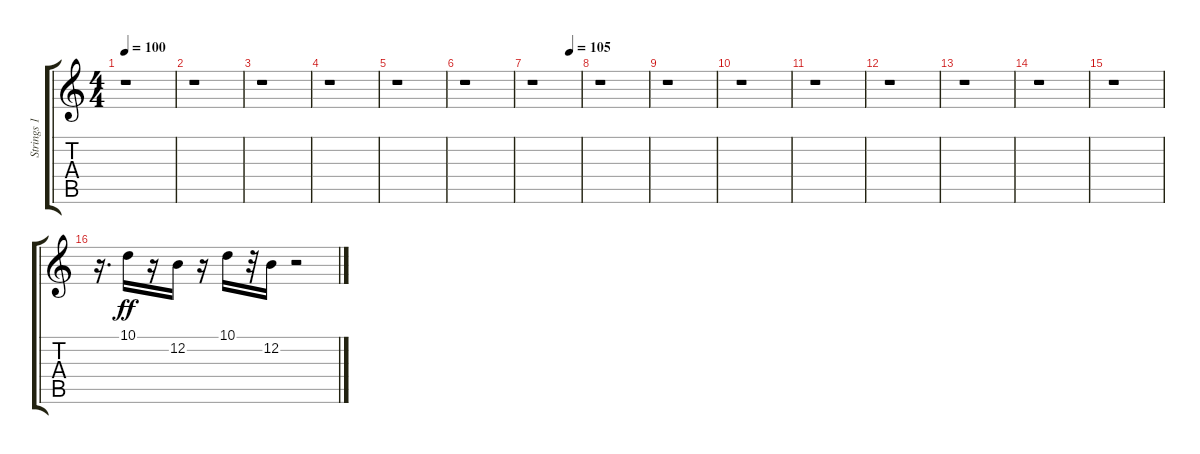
\track ("Strings 1" "Strings 1") {instrument stringensemble1}
\staff {score tabs}
\tuning (E4 B3 G3 D3 A2 E2) {hide}
\ts (4 4)
\tempo 100
\clef g2
\ks c
r.1{dy ff instrument stringensemble1} |
r.1 |
r.1 |
r.1 |
r.1 |
r.1 |
\tempo (105 0.78125)
r.1 |
r.1 |
r.1 |
r.1 |
r.1 |
r.1 |
r.1 |
r.1 |
r.1 |
r.16{d} 10.1.16 r.16 12.2.16 r.16 10.1.16 r.32 12.2.16 r.2
